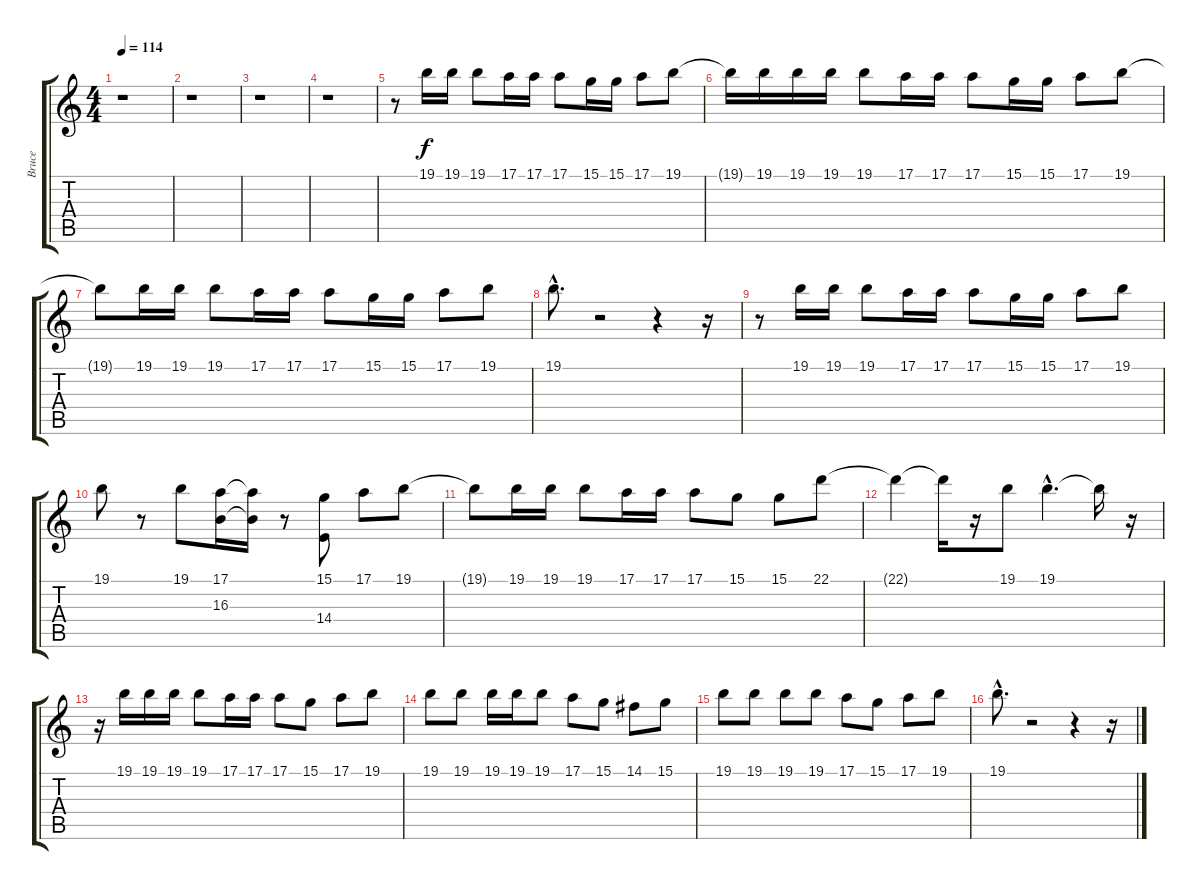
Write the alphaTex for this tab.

\track ("Bruce" "Bruce") {instrument voiceoohs}
\staff {score tabs}
\tuning (E4 B3 G3 D3 A2 E2) {hide}
\ts (4 4)
\tempo 114
\clef g2
\ks c
r.1{dy f} |
r.1 |
r.1 |
r.1 |
r.8 19.1.16 19.1.16 19.1.8 17.1.16 17.1.16 17.1.8 15.1.16 15.1.16 17.1.8 19.1.8 |
19.1{t}.16 19.1.16 19.1.16 19.1.16 19.1.8 17.1.16 17.1.16 17.1.8 15.1.16 15.1.16 17.1.8 19.1.8 |
19.1{t}.8 19.1.16 19.1.16 19.1.8 17.1.16 17.1.16 17.1.8 15.1.16 15.1.16 17.1.8 19.1.8 |
19.1{hac}.8{d} r.2 r.4 r.16 |
r.8 19.1.16 19.1.16 19.1.8 17.1.16 17.1.16 17.1.8 15.1.16 15.1.16 17.1.8 19.1.8 |
19.1.8 r.8 19.1.8 (17.1 16.3).16 (17.1{t} 16.3{t}).16 r.8 (15.1 14.4).8 17.1.8 19.1.8 |
19.1{t}.8 19.1.16 19.1.16 19.1.8 17.1.16 17.1.16 17.1.8 15.1.8 15.1.8 22.1.8 |
22.1{t}.4 22.1{t}.16 r.16 19.1.8 19.1{hac}.4{d} 19.1{t}.16 r.16 |
r.16 19.1.16 19.1.16 19.1.16 19.1.8 17.1.16 17.1.16 17.1.8 15.1.8 17.1.8 19.1.8 |
19.1.8 19.1.8 19.1.16 19.1.16 19.1.8 17.1.8 15.1.8 14.1.8 15.1.8 |
19.1.8 19.1.8 19.1.8 19.1.8 17.1.8 15.1.8 17.1.8 19.1.8 |
19.1{hac}.8{d} r.2 r.4 r.16
